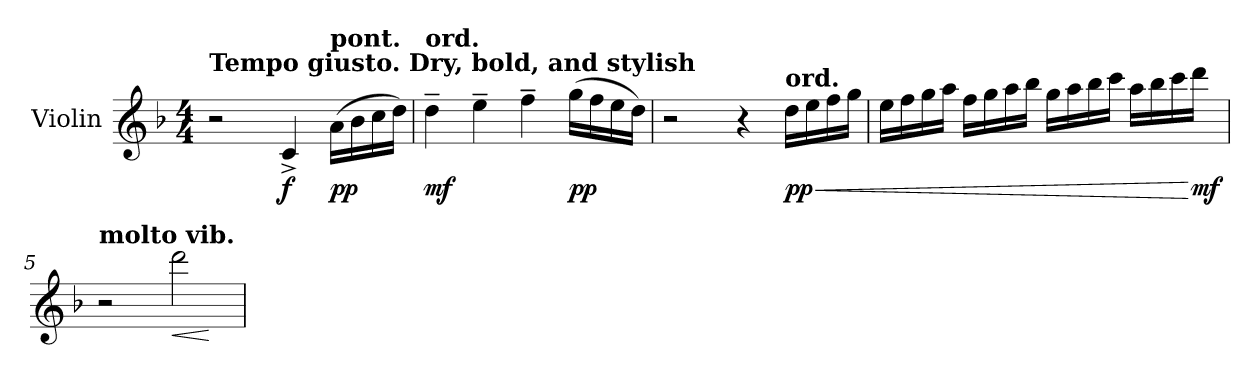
**kern	**dynam
*part1	*part1
*staff1	*staff1
*I"Violin	*
*I'Vln.	*
*clefG2	*
*k[b-]	*
*M4/4	*
*MM108	*
=1	=1
!LO:TX:a:B:t=Tempo giusto. Dry, bold, and stylish	!
2r	.
!	!LO:DY:b
4c^/	f
!LO:TX:a:B:t=pont.	!
!	!LO:DY:b
(16a\LL	pp
16b-\	.
16cc\	.
16dd\JJ)	.
=2	=2
!LO:TX:a:B:t=ord.	!
!	!LO:DY:b
4dd~\	mf
4ee~\	.
4ff~\	.
!	!LO:DY:b
(16gg\LL	pp
16ff\	.
16ee\	.
16dd\JJ)	.
=3	=3
2r	.
4r	.
!LO:TX:a:B:t=ord.	!
!	!LO:HP:b
!	!LO:DY:n=1:b
16dd\LL	< pp
16ee\	.
16ff\	.
16gg\JJ	.
=4	=4
16ee\LL	.
16ff\	.
16gg\	.
16aa\JJ	.
16ff\LL	.
16gg\	.
16aa\	.
16bb-\JJ	.
16gg\LL	.
16aa\	.
16bb-\	.
16ccc\JJ	.
16aa\LL	.
16bb-\	.
16ccc\	.
!	!LO:DY:n=1:b
16ddd\JJ	[ mf
!!LO:LB:g=z
=5	=5
!LO:TX:a:B:t=molto vib.	!
2r	.
!	!LO:HP:b
!	!LO:DY:n=1:b
!	!LO:DY:n=2:b
2ddd\	< p mf
.	[
=	=
*-	*-
